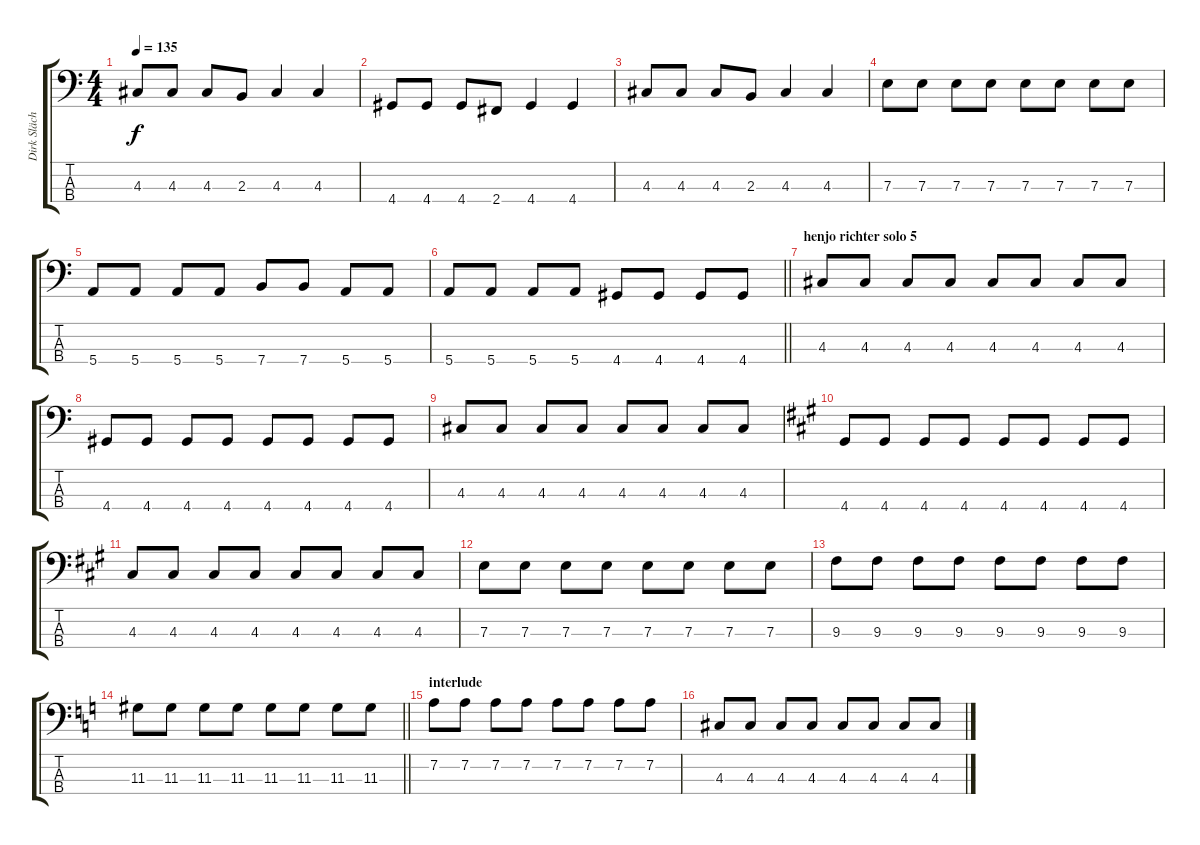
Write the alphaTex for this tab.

\track ("Dirk Slächter" "Dirk Släch") {instrument electricbassfinger}
\staff {score tabs}
\tuning (G2 D2 A1 E1) {hide}
\ts (4 4)
\tempo 135
\clef f4
\ks c
4.3.8{dy f} 4.3.8 4.3.8 2.3.8 4.3.4 4.3.4 |
4.4.8 4.4.8 4.4.8 2.4.8 4.4.4 4.4.4 |
4.3.8 4.3.8 4.3.8 2.3.8 4.3.4 4.3.4 |
7.3.8 7.3.8 7.3.8 7.3.8 7.3.8 7.3.8 7.3.8 7.3.8 |
5.4.8 5.4.8 5.4.8 5.4.8 7.4.8 7.4.8 5.4.8 5.4.8 |
\barLineRight lightlight
5.4.8 5.4.8 5.4.8 5.4.8 4.4.8 4.4.8 4.4.8 4.4.8 |
\section ("" "henjo richter solo 5")
4.3.8 4.3.8 4.3.8 4.3.8 4.3.8 4.3.8 4.3.8 4.3.8 |
4.4.8 4.4.8 4.4.8 4.4.8 4.4.8 4.4.8 4.4.8 4.4.8 |
4.3.8 4.3.8 4.3.8 4.3.8 4.3.8 4.3.8 4.3.8 4.3.8 |
\ks a
4.4.8 4.4.8 4.4.8 4.4.8 4.4.8 4.4.8 4.4.8 4.4.8 |
4.3.8 4.3.8 4.3.8 4.3.8 4.3.8 4.3.8 4.3.8 4.3.8 |
7.3.8 7.3.8 7.3.8 7.3.8 7.3.8 7.3.8 7.3.8 7.3.8 |
9.3.8 9.3.8 9.3.8 9.3.8 9.3.8 9.3.8 9.3.8 9.3.8 |
\barLineRight lightlight
\ks c
11.3.8 11.3.8 11.3.8 11.3.8 11.3.8 11.3.8 11.3.8 11.3.8 |
\section ("" "interlude")
7.2.8 7.2.8 7.2.8 7.2.8 7.2.8 7.2.8 7.2.8 7.2.8 |
4.3.8 4.3.8 4.3.8 4.3.8 4.3.8 4.3.8 4.3.8 4.3.8
